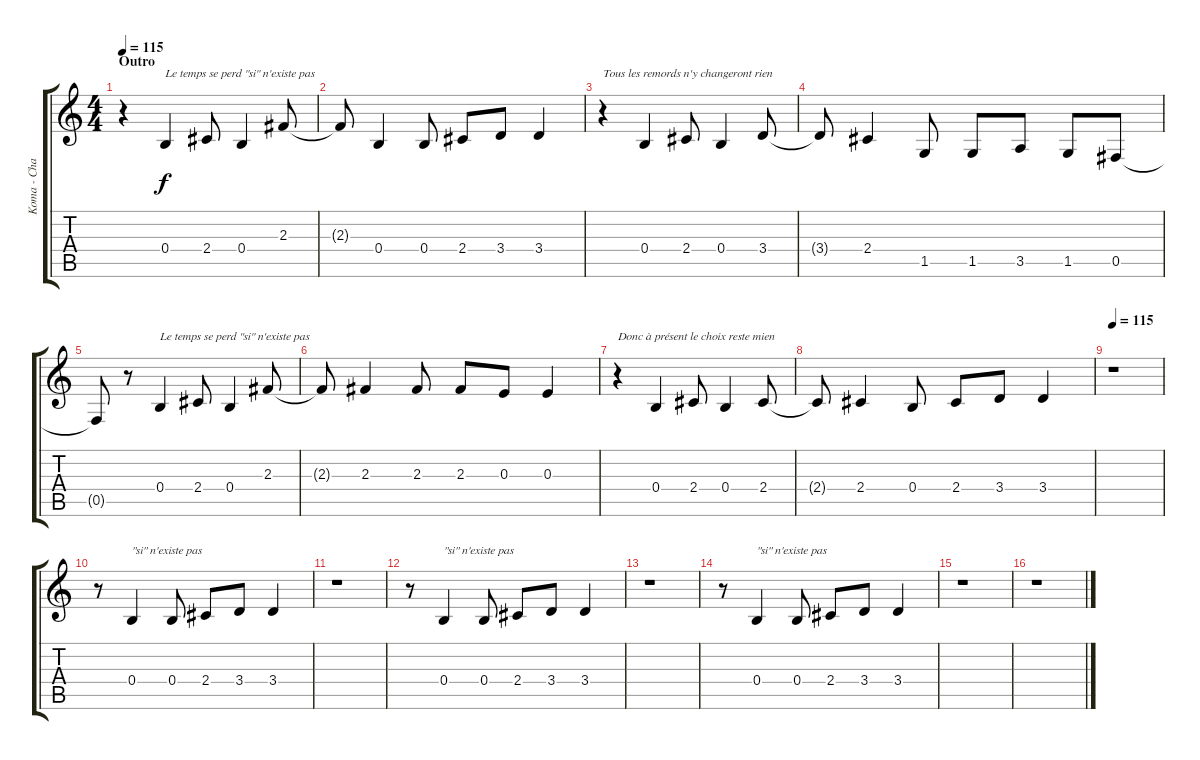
\track ("Koma - Chant" "Koma - Cha") {instrument flute}
\staff {score tabs}
\tuning (Db5 Ab4 E4 B3 Gb3 B2) {hide}
\ts (4 4)
\section ("" "Outro")
\tempo 115
\clef g2
\ks c
r.4{dy f volume 16 balance 8 instrument flute} 0.4.4{txt "Le temps se perd \"si\" n'existe pas"} 2.4.8 0.4.4 2.3.8 |
2.3{t}.8 0.4.4 0.4.8 2.4.8 3.4.8 3.4.4 |
r.4{txt "Tous les remords n'y changeront rien"} 0.4.4 2.4.8 0.4.4 3.4.8 |
3.4{t}.8 2.4.4 1.5.8 1.5.8 3.5.8 1.5.8 0.5.8 |
0.5{t}.8 r.8 0.4.4{txt "Le temps se perd \"si\" n'existe pas"} 2.4.8 0.4.4 2.3.8 |
2.3{t}.8 2.3.4 2.3.8 2.3.8 0.3.8 0.3.4 |
r.4{txt "Donc à présent le choix reste mien"} 0.4.4 2.4.8 0.4.4 2.4.8 |
2.4{t}.8 2.4.4 0.4.8 2.4.8 3.4.8 3.4.4 |
\section ("" "")
\tempo 115
r.1 |
r.8 0.4.4{txt "\"si\" n'existe pas"} 0.4.8 2.4.8 3.4.8 3.4.4 |
r.1 |
r.8 0.4.4{txt "\"si\" n'existe pas"} 0.4.8 2.4.8 3.4.8 3.4.4 |
r.1 |
r.8 0.4.4{txt "\"si\" n'existe pas"} 0.4.8 2.4.8 3.4.8 3.4.4 |
r.1 |
r.1
